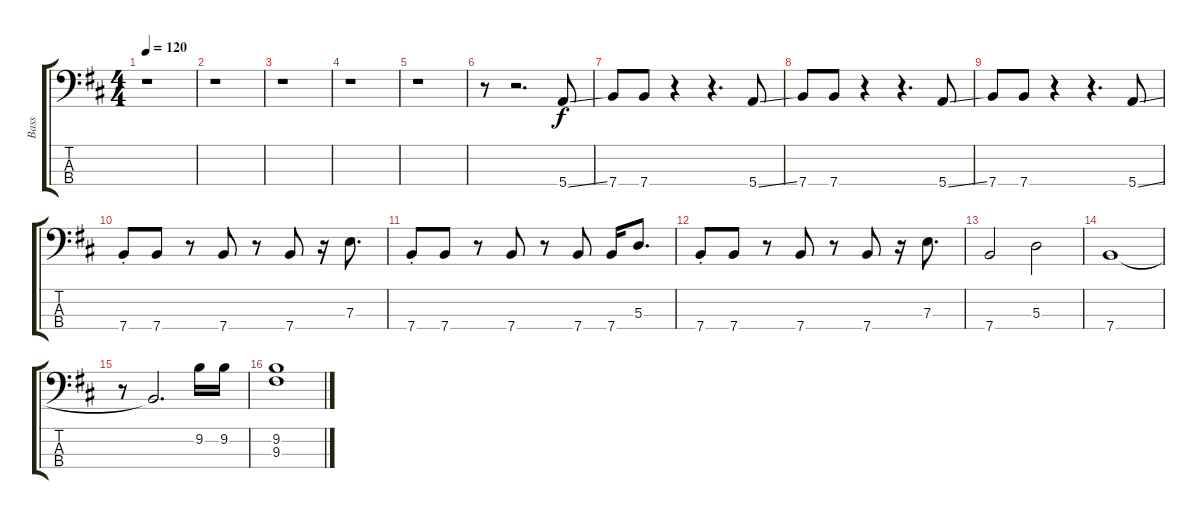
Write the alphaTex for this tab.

\track ("Bass" "Bass") {instrument electricbassfinger}
\staff {score tabs}
\tuning (G2 D2 A1 E1) {hide}
\ts (4 4)
\tempo 120
\clef f4
\ks d
r.1{dy f instrument electricbassfinger} |
r.1 |
r.1 |
r.1 |
r.1 |
r.8 r.2{d} 5.4{ss}.8 |
7.4.8 7.4.8 r.4 r.4{d} 5.4{ss}.8 |
7.4.8 7.4.8 r.4 r.4{d} 5.4{ss}.8 |
7.4.8 7.4.8 r.4 r.4{d} 5.4{ss}.8 |
7.4{st}.8 7.4.8 r.8 7.4.8 r.8 7.4.8 r.16 7.3.8{d} |
7.4{st}.8 7.4.8 r.8 7.4.8 r.8 7.4.8 7.4.16 5.3.8{d} |
7.4{st}.8 7.4.8 r.8 7.4.8 r.8 7.4.8 r.16 7.3.8{d} |
7.4.2 5.3.2 |
7.4.1 |
r.8 7.4{t}.2{d} 9.2.16 9.2.16 |
(9.2 9.3).1
